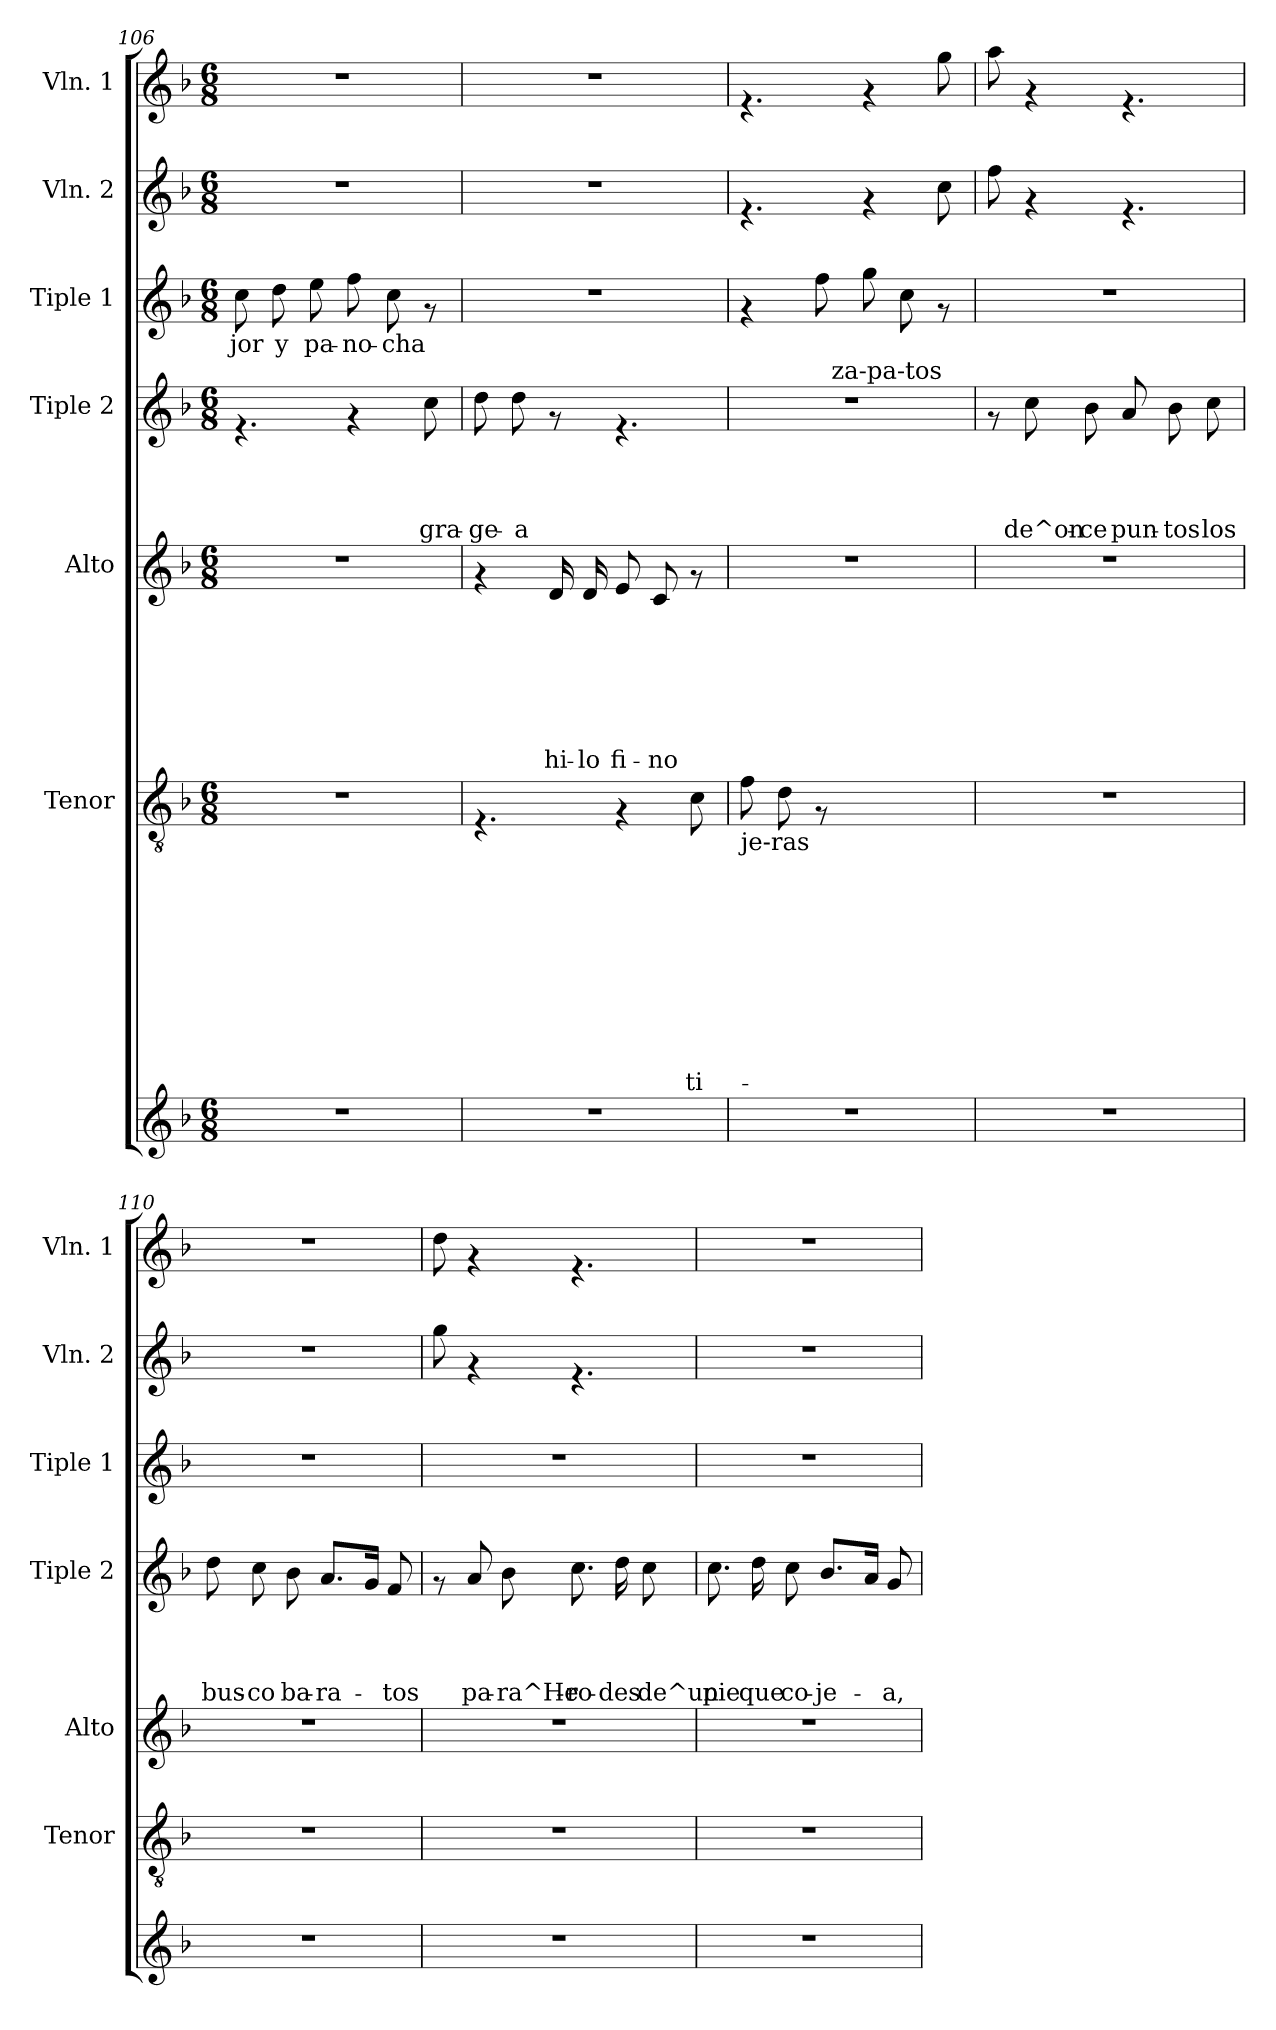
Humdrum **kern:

**kern	**kern	**text	**text	**text	**text	**text	**text	**text	**text	**text	**text	**kern	**text	**text	**text	**text	**text	**text	**text	**kern	**text	**text	**text	**text	**kern	**text	**kern	**kern
*part7	*part6	*part6	*part6	*part6	*part6	*part6	*part6	*part6	*part6	*part6	*part6	*part5	*part5	*part5	*part5	*part5	*part5	*part5	*part5	*part4	*part4	*part4	*part4	*part4	*part3	*part3	*part2	*part1
*staff7	*staff6	*staff6	*staff6	*staff6	*staff6	*staff6	*staff6	*staff6	*staff6	*staff6	*staff6	*staff5	*staff5	*staff5	*staff5	*staff5	*staff5	*staff5	*staff5	*staff4	*staff4	*staff4	*staff4	*staff4	*staff3	*staff3	*staff2	*staff1
*	*I"Tenor	*	*	*	*	*	*	*	*	*	*	*I"Alto	*	*	*	*	*	*	*	*I"Tiple 2	*	*	*	*	*I"Tiple 1	*	*I"Vln. 2	*I"Vln. 1
*	*I'Tenor	*	*	*	*	*	*	*	*	*	*	*I'Alto	*	*	*	*	*	*	*	*I'Tiple 2	*	*	*	*	*I'Tiple 1	*	*I'Vln. 2	*I'Vln. 1
*clefG2	*clefGv2	*	*	*	*	*	*	*	*	*	*	*clefG2	*	*	*	*	*	*	*	*clefG2	*	*	*	*	*clefG2	*	*clefG2	*clefG2
*ITrd7c12	*	*	*	*	*	*	*	*	*	*	*	*	*	*	*	*	*	*	*	*	*	*	*	*	*	*	*	*
*k[b-]	*k[b-]	*	*	*	*	*	*	*	*	*	*	*k[b-]	*	*	*	*	*	*	*	*k[b-]	*	*	*	*	*k[b-]	*	*k[b-]	*k[b-]
*F:	*F:	*	*	*	*	*	*	*	*	*	*	*F:	*	*	*	*	*	*	*	*F:	*	*	*	*	*F:	*	*F:	*F:
*M6/8	*M6/8	*	*	*	*	*	*	*	*	*	*	*M6/8	*	*	*	*	*	*	*	*M6/8	*	*	*	*	*M6/8	*	*M6/8	*M6/8
=106	=106	=106	=106	=106	=106	=106	=106	=106	=106	=106	=106	=106	=106	=106	=106	=106	=106	=106	=106	=106	=106	=106	=106	=106	=106	=106	=106	=106
!	!	!	!	!	!	!	!	!	!	!	!	!	!	!	!	!	!	!	!	!	!	!	!	!	!	!LO:LY:b	!	!
2.r	2.r	.	.	.	.	.	.	.	.	.	.	2.r	.	.	.	.	.	.	.	4.rf	.	.	.	.	8cc\	-jor	2.r	2.r
!	!	!	!	!	!	!	!	!	!	!	!	!	!	!	!	!	!	!	!	!	!	!	!	!	!	!LO:LY:b	!	!
.	.	.	.	.	.	.	.	.	.	.	.	.	.	.	.	.	.	.	.	.	.	.	.	.	8dd\	y	.	.
!	!	!	!	!	!	!	!	!	!	!	!	!	!	!	!	!	!	!	!	!	!	!	!	!	!	!LO:LY:b	!	!
.	.	.	.	.	.	.	.	.	.	.	.	.	.	.	.	.	.	.	.	.	.	.	.	.	8ee\	pa-	.	.
!	!	!	!	!	!	!	!	!	!	!	!	!	!	!	!	!	!	!	!	!	!	!	!	!	!	!LO:LY:b	!	!
.	.	.	.	.	.	.	.	.	.	.	.	.	.	.	.	.	.	.	.	4rf	.	.	.	.	8ff\	-no-	.	.
!	!	!	!	!	!	!	!	!	!	!	!	!	!	!	!	!	!	!	!	!	!	!	!	!	!	!LO:LY:b	!	!
.	.	.	.	.	.	.	.	.	.	.	.	.	.	.	.	.	.	.	.	.	.	.	.	.	8cc\	-cha	.	.
!	!	!	!	!	!	!	!	!	!	!	!	!	!	!	!	!	!	!	!	!	!	!	!	!LO:LY:b	!	!	!	!
.	.	.	.	.	.	.	.	.	.	.	.	.	.	.	.	.	.	.	.	8cc\	.	.	.	gra-	8rf	.	.	.
=107	=107	=107	=107	=107	=107	=107	=107	=107	=107	=107	=107	=107	=107	=107	=107	=107	=107	=107	=107	=107	=107	=107	=107	=107	=107	=107	=107	=107
!	!	!	!	!	!	!	!	!	!	!	!	!	!	!	!	!	!	!	!	!	!	!	!	!LO:LY:b	!	!	!	!
2.r	4.rF	.	.	.	.	.	.	.	.	.	.	4rf	.	.	.	.	.	.	.	8dd\	.	.	.	-ge-	2.r	.	2.r	2.r
!	!	!	!	!	!	!	!	!	!	!	!	!	!	!	!	!	!	!	!	!	!	!	!	!LO:LY:b	!	!	!	!
.	.	.	.	.	.	.	.	.	.	.	.	.	.	.	.	.	.	.	.	8dd\	.	.	.	-a	.	.	.	.
!	!	!	!	!	!	!	!	!	!	!	!	!	!	!	!	!	!	!	!LO:LY:b	!	!	!	!	!	!	!	!	!
.	.	.	.	.	.	.	.	.	.	.	.	16d/	.	.	.	.	.	.	hi-	8rf	.	.	.	.	.	.	.	.
!	!	!	!	!	!	!	!	!	!	!	!	!	!	!	!	!	!	!	!LO:LY:b	!	!	!	!	!	!	!	!	!
.	.	.	.	.	.	.	.	.	.	.	.	16d/	.	.	.	.	.	.	-lo	.	.	.	.	.	.	.	.	.
!	!	!	!	!	!	!	!	!	!	!	!	!	!	!	!	!	!	!	!LO:LY:b	!	!	!	!	!	!	!	!	!
.	4rF	.	.	.	.	.	.	.	.	.	.	8e/	.	.	.	.	.	.	fi-	4.rf	.	.	.	.	.	.	.	.
!	!	!	!	!	!	!	!	!	!	!	!	!	!	!	!	!	!	!	!LO:LY:b	!	!	!	!	!	!	!	!	!
.	.	.	.	.	.	.	.	.	.	.	.	8c/	.	.	.	.	.	.	-no	.	.	.	.	.	.	.	.	.
!	!	!	!	!	!	!	!	!	!	!	!LO:LY:b	!	!	!	!	!	!	!	!	!	!	!	!	!	!	!	!	!
.	8c\	.	.	.	.	.	.	.	.	.	ti-	8rf	.	.	.	.	.	.	.	.	.	.	.	.	.	.	.	.
!!LO:PB:g=z
=108	=108	=108	=108	=108	=108	=108	=108	=108	=108	=108	=108	=108	=108	=108	=108	=108	=108	=108	=108	=108	=108	=108	=108	=108	=108	=108	=108	=108
!	!LO:TX:b:t=je-ras	!	!	!	!	!	!	!	!	!	!	!	!	!	!	!	!	!	!	!	!	!	!	!	!	!	!	!
*	*	*	*	*	*	*	*	*	*	*	*	*	*	*	*	*	*	*	*	*^	*	*	*	*	*	*	*	*
2.r	8f\	.	.	.	.	.	.	.	.	.	.	2.r	.	.	.	.	.	.	.	2.r	4ryy	.	.	.	.	4rf	.	4.rf	4.rf
.	8d\	.	.	.	.	.	.	.	.	.	.	.	.	.	.	.	.	.	.	.	.	.	.	.	.	.	.	.	.
.	8rF	.	.	.	.	.	.	.	.	.	.	.	.	.	.	.	.	.	.	.	32ryy	.	.	.	.	8ff\	.	.	.
!	!	!	!	!	!	!	!	!	!	!	!	!	!	!	!	!	!	!	!	!	!LO:TX:a:t=za-pa-tos	!	!	!	!	!	!	!	!
.	.	.	.	.	.	.	.	.	.	.	.	.	.	.	.	.	.	.	.	.	4...ryy	.	.	.	.	.	.	.	.
.	4.ryy	.	.	.	.	.	.	.	.	.	.	.	.	.	.	.	.	.	.	.	.	.	.	.	.	8gg\	.	4rf	4rf
.	.	.	.	.	.	.	.	.	.	.	.	.	.	.	.	.	.	.	.	.	.	.	.	.	.	8cc\	.	.	.
.	.	.	.	.	.	.	.	.	.	.	.	.	.	.	.	.	.	.	.	.	.	.	.	.	.	8rf	.	8cc\	8gg\
*	*	*	*	*	*	*	*	*	*	*	*	*	*	*	*	*	*	*	*	*v	*v	*	*	*	*	*	*	*	*
=109	=109	=109	=109	=109	=109	=109	=109	=109	=109	=109	=109	=109	=109	=109	=109	=109	=109	=109	=109	=109	=109	=109	=109	=109	=109	=109	=109	=109
2.r	2.r	.	.	.	.	.	.	.	.	.	.	2.r	.	.	.	.	.	.	.	8rf	.	.	.	.	2.r	.	8ff\	8aa\
!	!	!	!	!	!	!	!	!	!	!	!	!	!	!	!	!	!	!	!	!	!	!	!	!LO:LY:b	!	!	!	!
.	.	.	.	.	.	.	.	.	.	.	.	.	.	.	.	.	.	.	.	8cc\	.	.	.	de^on-	.	.	4rf	4rf
!	!	!	!	!	!	!	!	!	!	!	!	!	!	!	!	!	!	!	!	!	!	!	!	!LO:LY:b	!	!	!	!
.	.	.	.	.	.	.	.	.	.	.	.	.	.	.	.	.	.	.	.	8b-\	.	.	.	-ce	.	.	.	.
!	!	!	!	!	!	!	!	!	!	!	!	!	!	!	!	!	!	!	!	!	!	!	!	!LO:LY:b	!	!	!	!
.	.	.	.	.	.	.	.	.	.	.	.	.	.	.	.	.	.	.	.	8a/	.	.	.	pun-	.	.	4.rf	4.rf
!	!	!	!	!	!	!	!	!	!	!	!	!	!	!	!	!	!	!	!	!	!	!	!	!LO:LY:b	!	!	!	!
.	.	.	.	.	.	.	.	.	.	.	.	.	.	.	.	.	.	.	.	8b-\	.	.	.	-tos	.	.	.	.
!	!	!	!	!	!	!	!	!	!	!	!	!	!	!	!	!	!	!	!	!	!	!	!	!LO:LY:b	!	!	!	!
.	.	.	.	.	.	.	.	.	.	.	.	.	.	.	.	.	.	.	.	8cc\	.	.	.	los	.	.	.	.
=110	=110	=110	=110	=110	=110	=110	=110	=110	=110	=110	=110	=110	=110	=110	=110	=110	=110	=110	=110	=110	=110	=110	=110	=110	=110	=110	=110	=110
!	!	!	!	!	!	!	!	!	!	!	!	!	!	!	!	!	!	!	!	!	!	!	!	!LO:LY:b	!	!	!	!
2.r	2.r	.	.	.	.	.	.	.	.	.	.	2.r	.	.	.	.	.	.	.	8dd\	.	.	.	bus-	2.r	.	2.r	2.r
!	!	!	!	!	!	!	!	!	!	!	!	!	!	!	!	!	!	!	!	!	!	!	!	!LO:LY:b	!	!	!	!
.	.	.	.	.	.	.	.	.	.	.	.	.	.	.	.	.	.	.	.	8cc\	.	.	.	-co	.	.	.	.
!	!	!	!	!	!	!	!	!	!	!	!	!	!	!	!	!	!	!	!	!	!	!	!	!LO:LY:b	!	!	!	!
.	.	.	.	.	.	.	.	.	.	.	.	.	.	.	.	.	.	.	.	8b-\	.	.	.	ba-	.	.	.	.
!	!	!	!	!	!	!	!	!	!	!	!	!	!	!	!	!	!	!	!	!	!	!	!	!LO:LY:b	!	!	!	!
.	.	.	.	.	.	.	.	.	.	.	.	.	.	.	.	.	.	.	.	8.a/L	.	.	.	-ra-	.	.	.	.
.	.	.	.	.	.	.	.	.	.	.	.	.	.	.	.	.	.	.	.	16g/Jk	.	.	.	.	.	.	.	.
!	!	!	!	!	!	!	!	!	!	!	!	!	!	!	!	!	!	!	!	!	!	!	!	!LO:LY:b	!	!	!	!
.	.	.	.	.	.	.	.	.	.	.	.	.	.	.	.	.	.	.	.	8f/	.	.	.	-tos	.	.	.	.
=111	=111	=111	=111	=111	=111	=111	=111	=111	=111	=111	=111	=111	=111	=111	=111	=111	=111	=111	=111	=111	=111	=111	=111	=111	=111	=111	=111	=111
2.r	2.r	.	.	.	.	.	.	.	.	.	.	2.r	.	.	.	.	.	.	.	8rf	.	.	.	.	2.r	.	8gg\	8dd\
!	!	!	!	!	!	!	!	!	!	!	!	!	!	!	!	!	!	!	!	!	!	!	!	!LO:LY:b	!	!	!	!
.	.	.	.	.	.	.	.	.	.	.	.	.	.	.	.	.	.	.	.	8a/	.	.	.	pa-	.	.	4rf	4rf
!	!	!	!	!	!	!	!	!	!	!	!	!	!	!	!	!	!	!	!	!	!	!	!	!LO:LY:b	!	!	!	!
.	.	.	.	.	.	.	.	.	.	.	.	.	.	.	.	.	.	.	.	8b-\	.	.	.	-ra^He-	.	.	.	.
!	!	!	!	!	!	!	!	!	!	!	!	!	!	!	!	!	!	!	!	!	!	!	!	!LO:LY:b	!	!	!	!
.	.	.	.	.	.	.	.	.	.	.	.	.	.	.	.	.	.	.	.	8.cc\	.	.	.	-ro-	.	.	4.rf	4.rf
!	!	!	!	!	!	!	!	!	!	!	!	!	!	!	!	!	!	!	!	!	!	!	!	!LO:LY:b	!	!	!	!
.	.	.	.	.	.	.	.	.	.	.	.	.	.	.	.	.	.	.	.	16dd\	.	.	.	-des	.	.	.	.
!	!	!	!	!	!	!	!	!	!	!	!	!	!	!	!	!	!	!	!	!	!	!	!	!LO:LY:b	!	!	!	!
.	.	.	.	.	.	.	.	.	.	.	.	.	.	.	.	.	.	.	.	8cc\	.	.	.	de^un	.	.	.	.
!!LO:LB:g=z
=112	=112	=112	=112	=112	=112	=112	=112	=112	=112	=112	=112	=112	=112	=112	=112	=112	=112	=112	=112	=112	=112	=112	=112	=112	=112	=112	=112	=112
!	!	!	!	!	!	!	!	!	!	!	!	!	!	!	!	!	!	!	!	!	!	!	!	!LO:LY:b	!	!	!	!
2.r	2.r	.	.	.	.	.	.	.	.	.	.	2.r	.	.	.	.	.	.	.	8.cc\	.	.	.	pie	2.r	.	2.r	2.r
!	!	!	!	!	!	!	!	!	!	!	!	!	!	!	!	!	!	!	!	!	!	!	!	!LO:LY:b	!	!	!	!
.	.	.	.	.	.	.	.	.	.	.	.	.	.	.	.	.	.	.	.	16dd\	.	.	.	que	.	.	.	.
!	!	!	!	!	!	!	!	!	!	!	!	!	!	!	!	!	!	!	!	!	!	!	!	!LO:LY:b	!	!	!	!
.	.	.	.	.	.	.	.	.	.	.	.	.	.	.	.	.	.	.	.	8cc\	.	.	.	co-	.	.	.	.
!	!	!	!	!	!	!	!	!	!	!	!	!	!	!	!	!	!	!	!	!	!	!	!	!LO:LY:b	!	!	!	!
.	.	.	.	.	.	.	.	.	.	.	.	.	.	.	.	.	.	.	.	8.b-/L	.	.	.	-je-	.	.	.	.
.	.	.	.	.	.	.	.	.	.	.	.	.	.	.	.	.	.	.	.	16a/Jk	.	.	.	.	.	.	.	.
!	!	!	!	!	!	!	!	!	!	!	!	!	!	!	!	!	!	!	!	!	!	!	!	!LO:LY:b	!	!	!	!
.	.	.	.	.	.	.	.	.	.	.	.	.	.	.	.	.	.	.	.	8g/	.	.	.	-a,	.	.	.	.
=	=	=	=	=	=	=	=	=	=	=	=	=	=	=	=	=	=	=	=	=	=	=	=	=	=	=	=	=
*-	*-	*-	*-	*-	*-	*-	*-	*-	*-	*-	*-	*-	*-	*-	*-	*-	*-	*-	*-	*-	*-	*-	*-	*-	*-	*-	*-	*-
